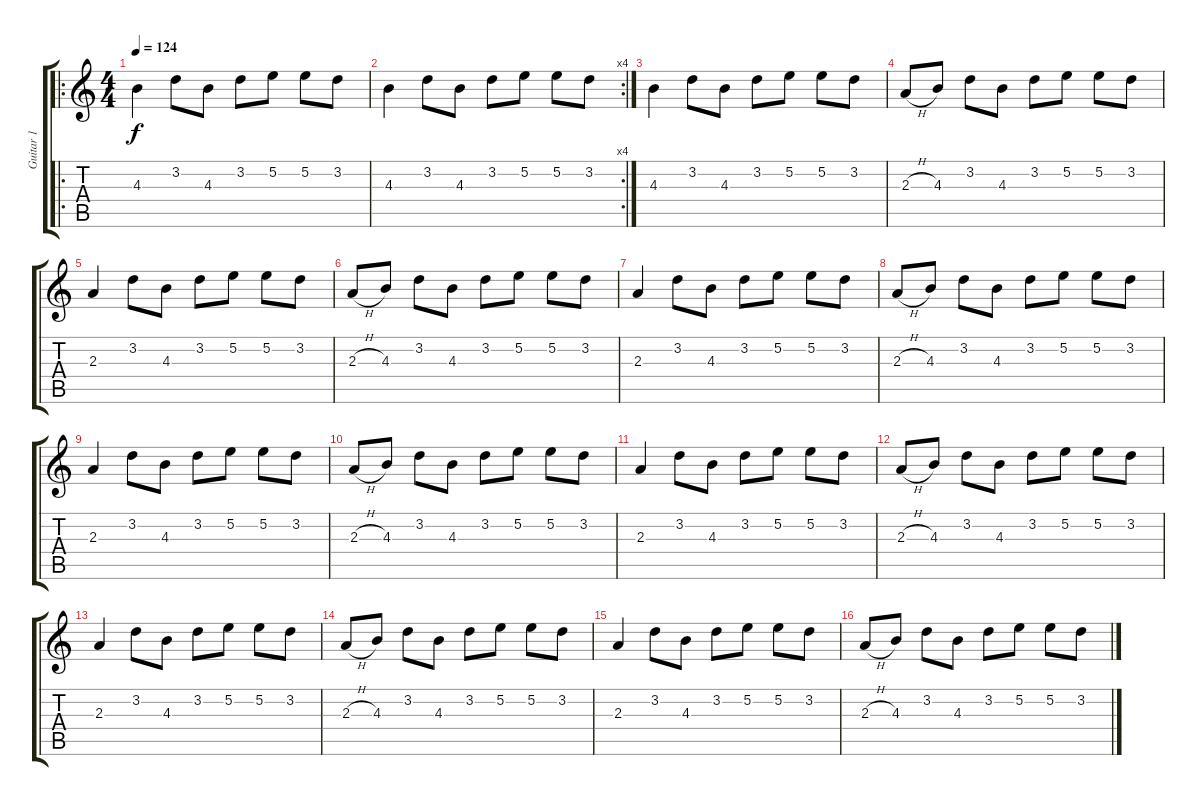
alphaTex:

\track ("Guitar 1" "Guitar 1") {instrument overdrivenguitar}
\staff {score tabs}
\tuning (E4 B3 G3 D3 A2 E2) {hide}
\ro
\ts (4 4)
\tempo 124
\clef g2
\ks c
4.3.4{dy f instrument overdrivenguitar} 3.2.8 4.3.8 3.2.8 5.2.8 5.2.8 3.2.8 |
\rc 4
4.3.4 3.2.8 4.3.8 3.2.8 5.2.8 5.2.8 3.2.8 |
4.3.4 3.2.8 4.3.8 3.2.8 5.2.8 5.2.8 3.2.8 |
2.3{h}.8 4.3.8 3.2.8 4.3.8 3.2.8 5.2.8 5.2.8 3.2.8 |
2.3.4 3.2.8 4.3.8 3.2.8 5.2.8 5.2.8 3.2.8 |
2.3{h}.8 4.3.8 3.2.8 4.3.8 3.2.8 5.2.8 5.2.8 3.2.8 |
2.3.4 3.2.8 4.3.8 3.2.8 5.2.8 5.2.8 3.2.8 |
2.3{h}.8 4.3.8 3.2.8 4.3.8 3.2.8 5.2.8 5.2.8 3.2.8 |
2.3.4 3.2.8 4.3.8 3.2.8 5.2.8 5.2.8 3.2.8 |
2.3{h}.8 4.3.8 3.2.8 4.3.8 3.2.8 5.2.8 5.2.8 3.2.8 |
2.3.4 3.2.8 4.3.8 3.2.8 5.2.8 5.2.8 3.2.8 |
2.3{h}.8 4.3.8 3.2.8 4.3.8 3.2.8 5.2.8 5.2.8 3.2.8 |
2.3.4 3.2.8 4.3.8 3.2.8 5.2.8 5.2.8 3.2.8 |
2.3{h}.8 4.3.8 3.2.8 4.3.8 3.2.8 5.2.8 5.2.8 3.2.8 |
2.3.4 3.2.8 4.3.8 3.2.8 5.2.8 5.2.8 3.2.8 |
2.3{h}.8 4.3.8 3.2.8 4.3.8 3.2.8 5.2.8 5.2.8 3.2.8
